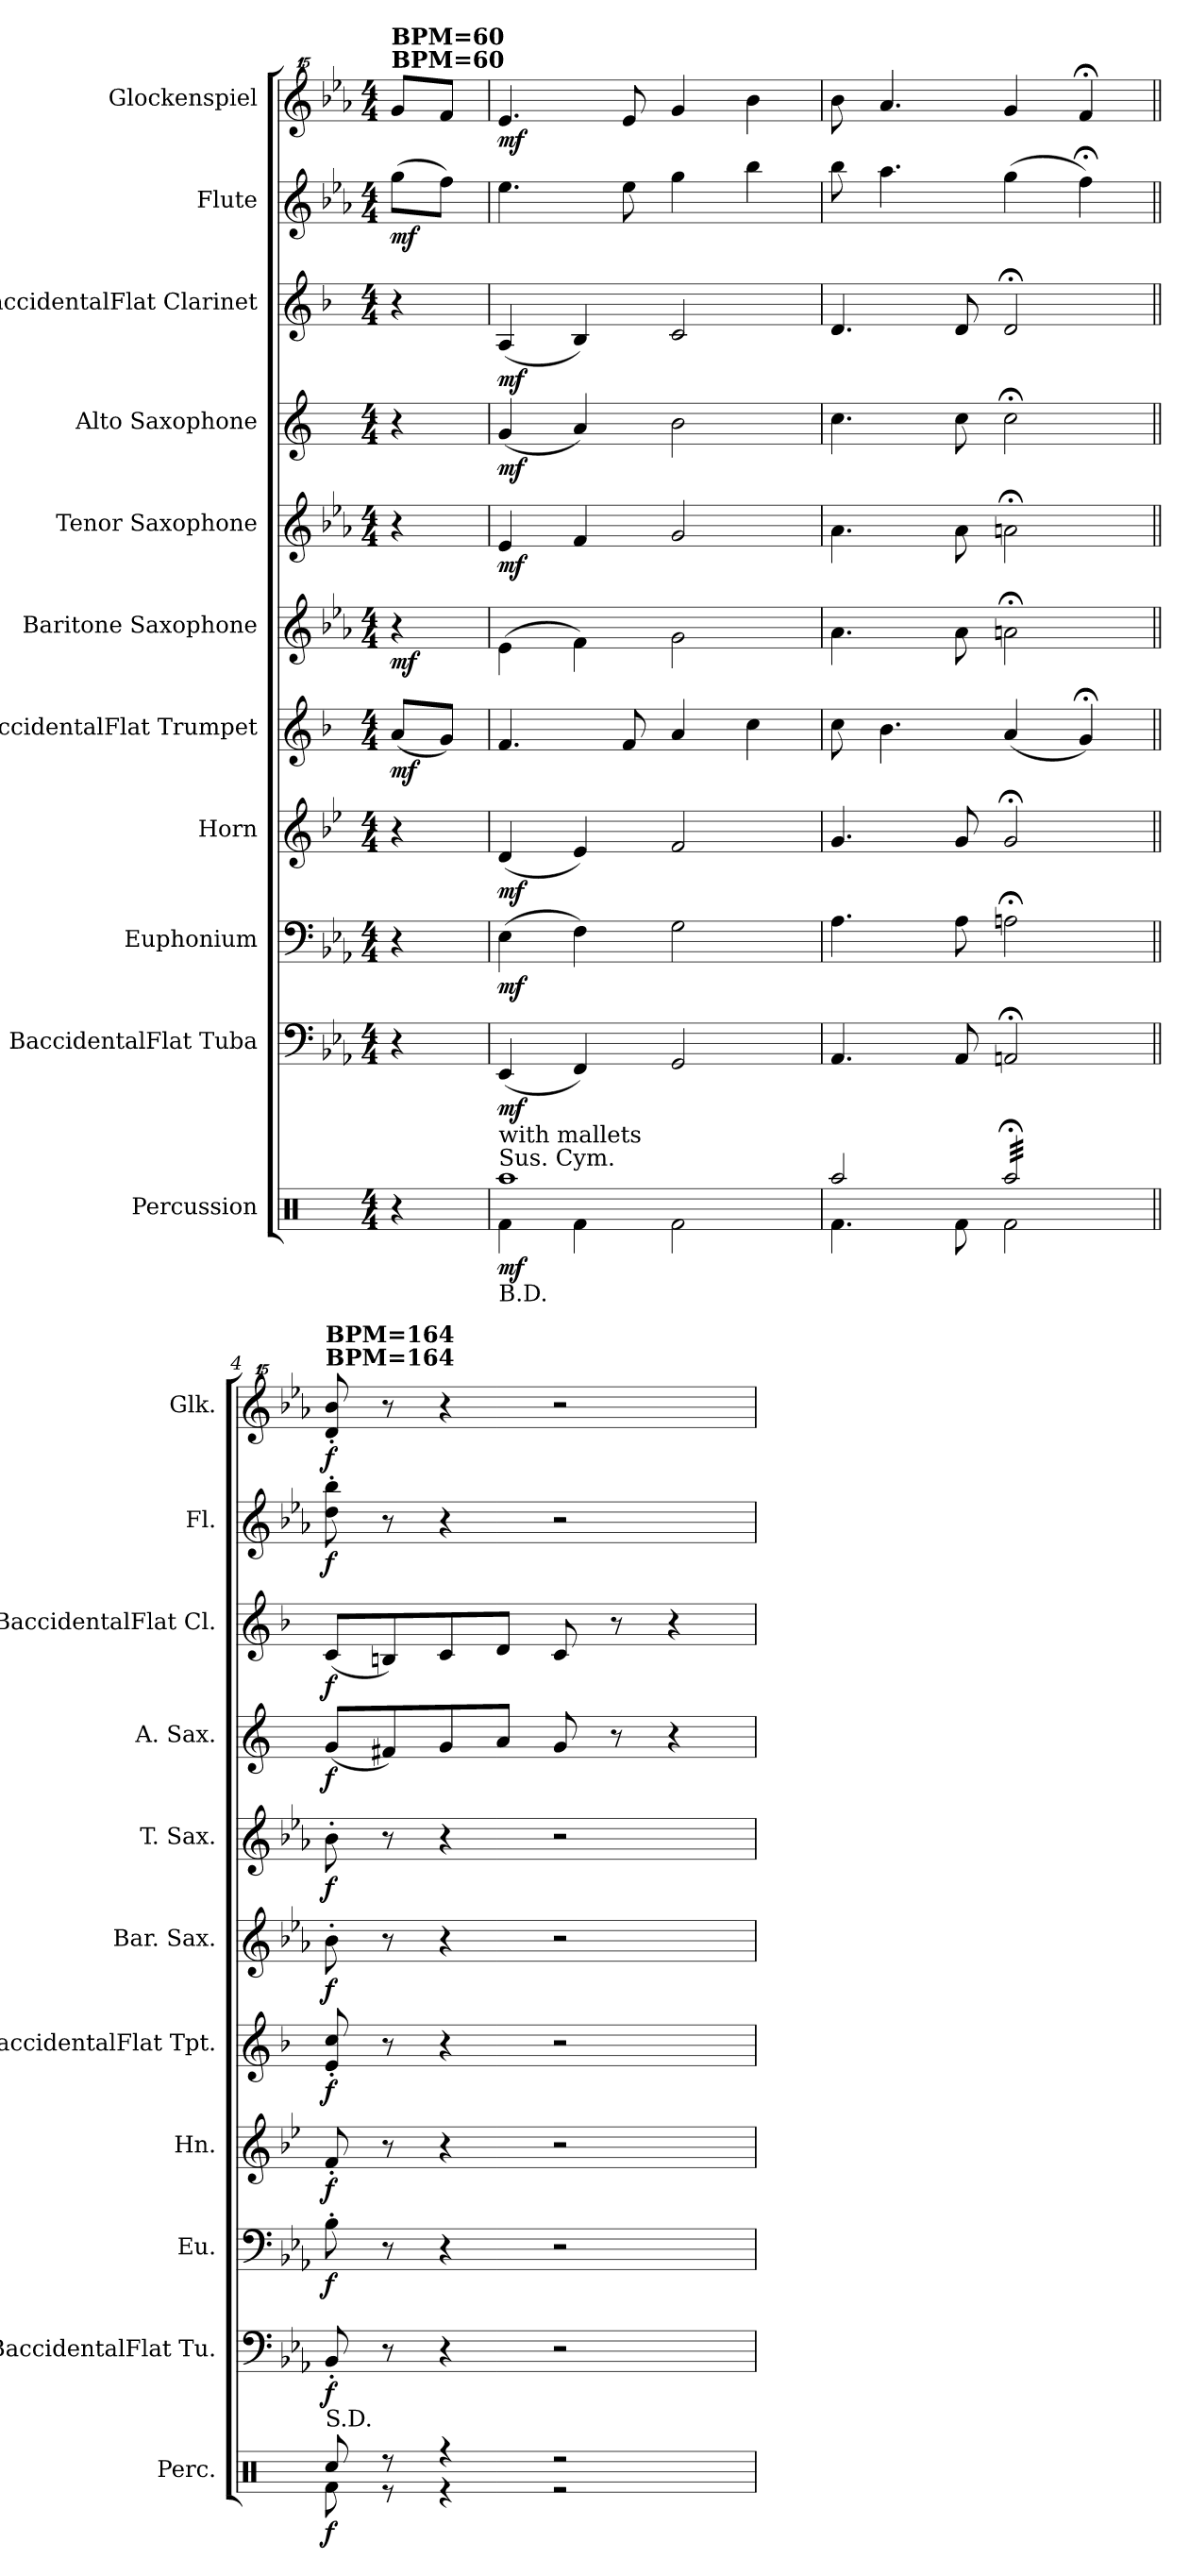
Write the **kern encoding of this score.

**kern	**dynam	**kern	**dynam	**kern	**dynam	**kern	**dynam	**kern	**dynam	**kern	**dynam	**kern	**dynam	**kern	**dynam	**kern	**dynam	**kern	**dynam	**kern	**dynam
*part11	*part11	*part10	*part10	*part9	*part9	*part8	*part8	*part7	*part7	*part6	*part6	*part5	*part5	*part4	*part4	*part3	*part3	*part2	*part2	*part1	*part1
*staff11	*staff11	*staff10	*staff10	*staff9	*staff9	*staff8	*staff8	*staff7	*staff7	*staff6	*staff6	*staff5	*staff5	*staff4	*staff4	*staff3	*staff3	*staff2	*staff2	*staff1	*staff1
*I"Percussion	*	*I"BaccidentalFlat Tuba	*	*I"Euphonium	*	*I"Horn	*	*I"BaccidentalFlat Trumpet	*	*I"Baritone Saxophone	*	*I"Tenor Saxophone	*	*I"Alto Saxophone	*	*I"BaccidentalFlat Clarinet	*	*I"Flute	*	*I"Glockenspiel	*
*I'Perc.	*	*I'BaccidentalFlat Tu.	*	*I'Eu.	*	*I'Hn.	*	*I'BaccidentalFlat Tpt.	*	*I'Bar. Sax.	*	*I'T. Sax.	*	*I'A. Sax.	*	*I'BaccidentalFlat Cl.	*	*I'Fl.	*	*I'Glk.	*
*clefX	*	*clefF4	*	*clefF4	*	*clefG2	*	*clefG2	*	*clefG2	*	*clefG2	*	*clefG2	*	*clefG2	*	*clefG2	*	*clefG^^2	*
*	*	*	*	*	*	*ITrd4c7	*	*ITrd1c2	*	*ITrd12c21	*	*ITrd8c14	*	*ITrd5c9	*	*ITrd1c2	*	*	*	*	*
*k[]	*	*k[b-e-a-]	*	*k[b-e-a-]	*	*k[b-e-a-]	*	*k[b-e-a-]	*	*k[b-e-a-]	*	*k[b-e-a-]	*	*k[b-e-a-]	*	*k[b-e-a-]	*	*k[b-e-a-]	*	*k[b-e-a-]	*
*M4/4	*	*M4/4	*	*M4/4	*	*M4/4	*	*M4/4	*	*M4/4	*	*M4/4	*	*M4/4	*	*M4/4	*	*M4/4	*	*M4/4	*
=1	=1	=1	=1	=1	=1	=1	=1	=1	=1	=1	=1	=1	=1	=1	=1	=1	=1	=1	=1	=1	=1
!	!	!	!	!	!	!	!	!	!	!	!	!	!	!	!	!	!	!	!	!LO:TX:a:B:t=BPM=60	!
!	!	!	!	!	!	!	!	!	!	!	!	!	!	!	!	!	!	!	!	!LO:TX:a:B:t=BPM=60	!
!	!	!	!	!	!	!	!	!	!LO:DY:b	!	!LO:DY:b	!	!	!	!	!	!	!	!LO:DY:b	!	!
4r	.	4r	.	4r	.	4r	.	(8g/L	mf	4r	mf	4r	.	4r	.	4r	.	(8gg\L	mf	8ggg/L	.
.	.	.	.	.	.	.	.	8f/J)	.	.	.	.	.	.	.	.	.	8ff\J)	.	8fff/J	.
=2	=2	=2	=2	=2	=2	=2	=2	=2	=2	=2	=2	=2	=2	=2	=2	=2	=2	=2	=2	=2	=2
*^	*	*	*	*	*	*	*	*	*	*	*	*	*	*	*	*	*	*	*	*	*
!LO:TX:a:t=Sus. Cym.	!	!	!	!	!	!	!	!	!	!	!	!	!	!	!	!	!	!	!	!	!	!
!LO:TX:a:t=with mallets	!	!	!	!	!	!	!	!	!	!	!	!	!	!	!	!	!	!	!	!	!	!
!LO:TX:b:t=B.D.	!	!	!	!	!	!	!	!	!	!	!	!	!	!	!	!	!	!	!	!	!	!
!	!	!LO:DY:b	!	!LO:DY:b	!	!LO:DY:b	!	!LO:DY:b	!	!	!	!	!	!LO:DY:b	!	!LO:DY:b	!	!LO:DY:b	!	!	!	!LO:DY:b
1Raa	4Rf\	mf	(4EE-/	mf	(4E-\	mf	(4G/	mf	4.e-/	.	(4E-\	.	4E-/	mf	(4B-/	mf	(4G/	mf	4.ee-\	.	4.eee-/	mf
.	4Rf\	.	4FF/)	.	4F\)	.	4A-/)	.	.	.	4F\)	.	4F/	.	4c/)	.	4A-/)	.	.	.	.	.
.	.	.	.	.	.	.	.	.	8e-/	.	.	.	.	.	.	.	.	.	8ee-\	.	8eee-/	.
.	2Rf\	.	2GG/	.	2G\	.	2B-/	.	4g/	.	2G\	.	2G/	.	2d\	.	2B-/	.	4gg\	.	4ggg/	.
.	.	.	.	.	.	.	.	.	4b-\	.	.	.	.	.	.	.	.	.	4bb-\	.	4bbb-\	.
=3	=3	=3	=3	=3	=3	=3	=3	=3	=3	=3	=3	=3	=3	=3	=3	=3	=3	=3	=3	=3	=3	=3
2Raa/	4.Rf\	.	4.AA-/	.	4.A-\	.	4.c/	.	8b-\	.	4.A-\	.	4.A-\	.	4.e-\	.	4.c/	.	8bb-\	.	8bbb-\	.
.	.	.	.	.	.	.	.	.	4.a-\	.	.	.	.	.	.	.	.	.	4.aa-\	.	4.aaa-/	.
.	8Rf\	.	8AA-/	.	8A-\	.	8c/	.	.	.	8A-\	.	8A-\	.	8e-\	.	8c/	.	.	.	.	.
*tremolo	*	*	*	*	*	*	*	*	*	*	*	*	*	*	*	*	*	*	*	*	*	*
32Raa;</LLL	2Rf\	.	2AAn;</	.	2An;<\	.	2c;</	.	(4g/	.	2An;<\	.	2An;<\	.	2e-;<\	.	2c;</	.	(4gg\	.	4ggg/	.
32Raa;</	.	.	.	.	.	.	.	.	.	.	.	.	.	.	.	.	.	.	.	.	.	.
32Raa;</	.	.	.	.	.	.	.	.	.	.	.	.	.	.	.	.	.	.	.	.	.	.
32Raa;</	.	.	.	.	.	.	.	.	.	.	.	.	.	.	.	.	.	.	.	.	.	.
32Raa;</	.	.	.	.	.	.	.	.	.	.	.	.	.	.	.	.	.	.	.	.	.	.
32Raa;</	.	.	.	.	.	.	.	.	.	.	.	.	.	.	.	.	.	.	.	.	.	.
32Raa;</	.	.	.	.	.	.	.	.	.	.	.	.	.	.	.	.	.	.	.	.	.	.
32Raa;</	.	.	.	.	.	.	.	.	.	.	.	.	.	.	.	.	.	.	.	.	.	.
*	*	*	*	*	*	*	*	*	*	*	*	*	*	*	*	*	*	*	*	*	*MM40	*
32Raa;</	.	.	.	.	.	.	.	.	4f;</)	.	.	.	.	.	.	.	.	.	4ff;<\)	.	4fff;</	.
32Raa;</	.	.	.	.	.	.	.	.	.	.	.	.	.	.	.	.	.	.	.	.	.	.
32Raa;</	.	.	.	.	.	.	.	.	.	.	.	.	.	.	.	.	.	.	.	.	.	.
32Raa;</	.	.	.	.	.	.	.	.	.	.	.	.	.	.	.	.	.	.	.	.	.	.
32Raa;</	.	.	.	.	.	.	.	.	.	.	.	.	.	.	.	.	.	.	.	.	.	.
32Raa;</	.	.	.	.	.	.	.	.	.	.	.	.	.	.	.	.	.	.	.	.	.	.
32Raa;</	.	.	.	.	.	.	.	.	.	.	.	.	.	.	.	.	.	.	.	.	.	.
32Raa;</JJJ	.	.	.	.	.	.	.	.	.	.	.	.	.	.	.	.	.	.	.	.	.	.
*Xtremolo	*	*	*	*	*	*	*	*	*	*	*	*	*	*	*	*	*	*	*	*	*	*
=4||	=4||	=4||	=4||	=4||	=4||	=4||	=4||	=4||	=4||	=4||	=4||	=4||	=4||	=4||	=4||	=4||	=4||	=4||	=4||	=4||	=4||	=4||
!	!	!	!	!	!	!	!	!	!	!	!	!	!	!	!	!	!	!	!	!	!LO:TX:a:B:t=BPM=164	!
!	!	!	!	!	!	!	!	!	!	!	!	!	!	!	!	!	!	!	!	!	!LO:TX:a:B:t=BPM=164	!
!LO:TX:a:t=S.D.	!	!	!	!	!	!	!	!	!	!	!	!	!	!	!	!	!	!	!	!	!	!
!	!	!LO:DY:b	!	!LO:DY:b	!	!LO:DY:b	!	!LO:DY:b	!	!LO:DY:b	!	!LO:DY:b	!	!LO:DY:b	!	!LO:DY:b	!	!LO:DY:b	!	!LO:DY:b	!	!LO:DY:b
8Rcc/	8Rf\	f	8BB-'/	f	8B-'\	f	8B-'/	f	8d/' 8b-/'	f	8B-'\	f	8B-'\	f	(8B-/L	f	(8B-/L	f	8dd\' 8bb-\'	f	8ddd/' 8bbb-/'	f
8r	8r	.	8r	.	8r	.	8r	.	8r	.	8r	.	8r	.	8An/)	.	8An/)	.	8r	.	8r	.
4r	4r	.	4r	.	4r	.	4r	.	4r	.	4r	.	4r	.	8B-/	.	8B-/	.	4r	.	4r	.
.	.	.	.	.	.	.	.	.	.	.	.	.	.	.	8c/J	.	8c/J	.	.	.	.	.
2r	2r	.	2r	.	2r	.	2r	.	2r	.	2r	.	2r	.	8B-/	.	8B-/	.	2r	.	2r	.
.	.	.	.	.	.	.	.	.	.	.	.	.	.	.	8r	.	8r	.	.	.	.	.
.	.	.	.	.	.	.	.	.	.	.	.	.	.	.	4r	.	4r	.	.	.	.	.
*v	*v	*	*	*	*	*	*	*	*	*	*	*	*	*	*	*	*	*	*	*	*	*
=	=	=	=	=	=	=	=	=	=	=	=	=	=	=	=	=	=	=	=	=	=
*-	*-	*-	*-	*-	*-	*-	*-	*-	*-	*-	*-	*-	*-	*-	*-	*-	*-	*-	*-	*-	*-
